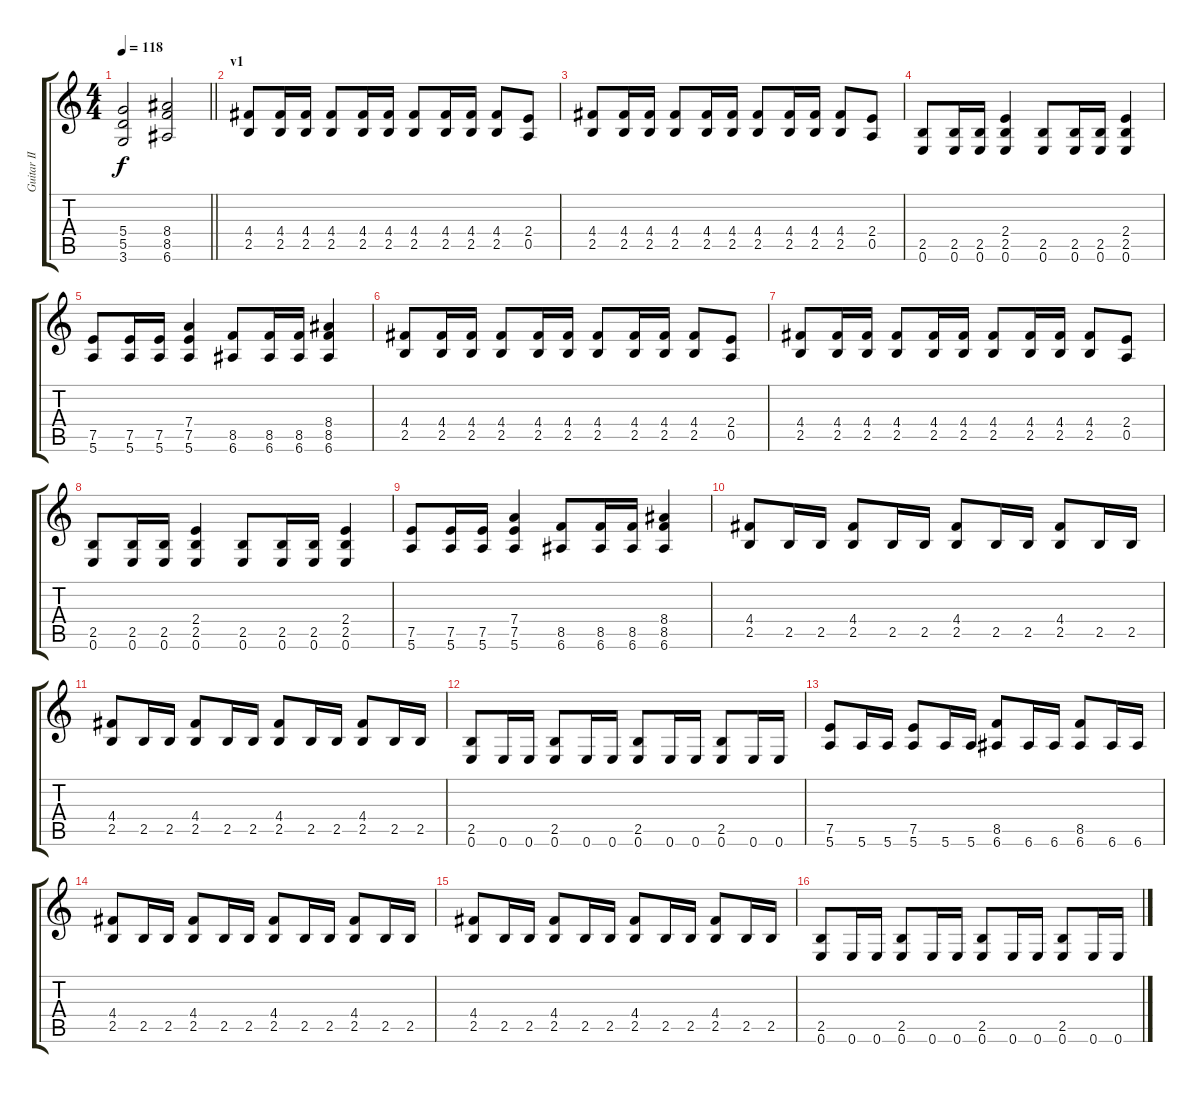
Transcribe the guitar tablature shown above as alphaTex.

\track ("Guitar II" "Guitar II") {instrument overdrivenguitar}
\staff {score tabs}
\tuning (E4 B3 G3 D3 A2 E2) {hide}
\ts (4 4)
\tempo 118
\clef g2
\barLineRight lightlight
\ks c
(5.4 5.5 3.6).2{dy f} (8.4 8.5 6.6).2 |
\section ("" "v1")
(4.4 2.5).8 (4.4 2.5).16 (4.4 2.5).16 (4.4 2.5).8 (4.4 2.5).16 (4.4 2.5).16 (4.4 2.5).8 (4.4 2.5).16 (4.4 2.5).16 (4.4 2.5).8 (2.4 0.5).8 |
(4.4 2.5).8 (4.4 2.5).16 (4.4 2.5).16 (4.4 2.5).8 (4.4 2.5).16 (4.4 2.5).16 (4.4 2.5).8 (4.4 2.5).16 (4.4 2.5).16 (4.4 2.5).8 (2.4 0.5).8 |
(2.5 0.6).8 (2.5 0.6).16 (2.5 0.6).16 (2.4 2.5 0.6).4 (2.5 0.6).8 (2.5 0.6).16 (2.5 0.6).16 (2.4 2.5 0.6).4 |
(7.5 5.6).8 (7.5 5.6).16 (7.5 5.6).16 (7.4 7.5 5.6).4 (8.5 6.6).8 (8.5 6.6).16 (8.5 6.6).16 (8.4 8.5 6.6).4 |
(4.4 2.5).8 (4.4 2.5).16 (4.4 2.5).16 (4.4 2.5).8 (4.4 2.5).16 (4.4 2.5).16 (4.4 2.5).8 (4.4 2.5).16 (4.4 2.5).16 (4.4 2.5).8 (2.4 0.5).8 |
(4.4 2.5).8 (4.4 2.5).16 (4.4 2.5).16 (4.4 2.5).8 (4.4 2.5).16 (4.4 2.5).16 (4.4 2.5).8 (4.4 2.5).16 (4.4 2.5).16 (4.4 2.5).8 (2.4 0.5).8 |
(2.5 0.6).8 (2.5 0.6).16 (2.5 0.6).16 (2.4 2.5 0.6).4 (2.5 0.6).8 (2.5 0.6).16 (2.5 0.6).16 (2.4 2.5 0.6).4 |
(7.5 5.6).8 (7.5 5.6).16 (7.5 5.6).16 (7.4 7.5 5.6).4 (8.5 6.6).8 (8.5 6.6).16 (8.5 6.6).16 (8.4 8.5 6.6).4 |
(4.4 2.5).8 2.5.16 2.5.16 (4.4 2.5).8 2.5.16 2.5.16 (4.4 2.5).8 2.5.16 2.5.16 (4.4 2.5).8 2.5.16 2.5.16 |
(4.4 2.5).8 2.5.16 2.5.16 (4.4 2.5).8 2.5.16 2.5.16 (4.4 2.5).8 2.5.16 2.5.16 (4.4 2.5).8 2.5.16 2.5.16 |
(2.5 0.6).8 0.6.16 0.6.16 (2.5 0.6).8 0.6.16 0.6.16 (2.5 0.6).8 0.6.16 0.6.16 (2.5 0.6).8 0.6.16 0.6.16 |
(7.5 5.6).8 5.6.16 5.6.16 (7.5 5.6).8 5.6.16 5.6.16 (8.5 6.6).8 6.6.16 6.6.16 (8.5 6.6).8 6.6.16 6.6.16 |
(4.4 2.5).8 2.5.16 2.5.16 (4.4 2.5).8 2.5.16 2.5.16 (4.4 2.5).8 2.5.16 2.5.16 (4.4 2.5).8 2.5.16 2.5.16 |
(4.4 2.5).8 2.5.16 2.5.16 (4.4 2.5).8 2.5.16 2.5.16 (4.4 2.5).8 2.5.16 2.5.16 (4.4 2.5).8 2.5.16 2.5.16 |
(2.5 0.6).8 0.6.16 0.6.16 (2.5 0.6).8 0.6.16 0.6.16 (2.5 0.6).8 0.6.16 0.6.16 (2.5 0.6).8 0.6.16 0.6.16
